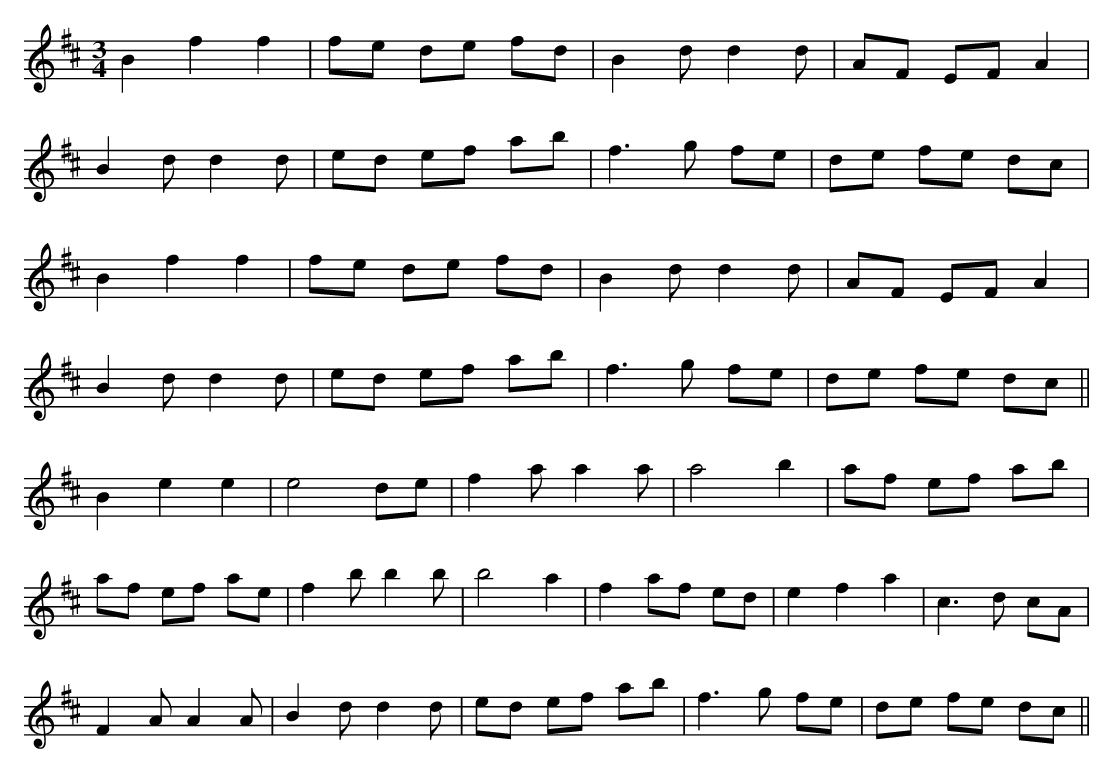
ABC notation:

X:1
M:3/4
K:Bmin
B2f2f2|fe de fd|B2 dd2d| AF EF A2|
B2dd2d|ed ef ab|f3 g fe|de fe dc|
B2f2f2|fe de fd|B2 d d2d| AF EF A2|
B2dd2d|ed ef ab|f3g fe|de fe dc||
B2e2e2|e4de|f2aa2a|a4b2|af ef ab|
af ef ae|f2bb2b|b4a2|f2af ed|e2f2a2|c3d cA|
F2AA2A|B2dd2d|ed ef ab|f3g fe|de fe dc||
